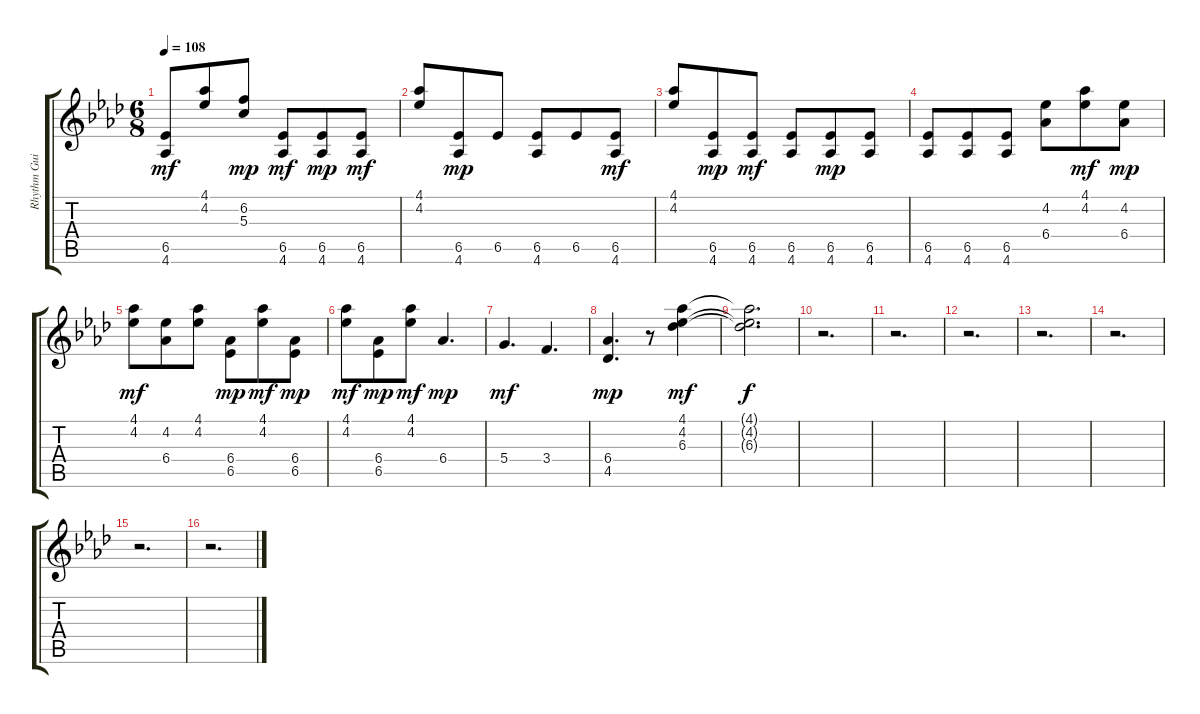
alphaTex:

\track ("Rhythm Guitar #1" "Rhythm Gui") {instrument overdrivenguitar}
\staff {score tabs}
\tuning (E4 B3 G3 D3 A2 E2) {hide}
\ts (6 8)
\tempo 108
\clef g2
\ks ab
(6.5 4.6).8{dy mf} (4.1 4.2).8 (6.2 5.3).8{dy mp} (6.5 4.6).8{dy mf} (6.5 4.6).8{dy mp} (6.5 4.6).8{dy mf} |
(4.1 4.2).8 (6.5 4.6).8{dy mp} 6.5.8 (6.5 4.6).8 6.5.8 (6.5 4.6).8{dy mf} |
(4.1 4.2).8 (6.5 4.6).8{dy mp} (6.5 4.6).8{dy mf} (6.5 4.6).8 (6.5 4.6).8{dy mp} (6.5 4.6).8 |
(6.5 4.6).8 (6.5 4.6).8 (6.5 4.6).8 (4.2 6.4).8 (4.1 4.2).8{dy mf} (4.2 6.4).8{dy mp} |
(4.1 4.2).8{dy mf} (4.2 6.4).8 (4.1 4.2).8 (6.4 6.5).8{dy mp} (4.1 4.2).8{dy mf} (6.4 6.5).8{dy mp} |
(4.1 4.2).8{dy mf} (6.4 6.5).8{dy mp} (4.1 4.2).8{dy mf} 6.4.4{d dy mp} |
5.4.4{d dy mf} 3.4.4{d} |
(6.4 4.5).4{d dy mp} r.8 (4.1 4.2 6.3).4{dy mf} |
(4.1{t} 4.2{t} 6.3{t}).2{d dy f} |
r.2{d} |
r.2{d} |
r.2{d} |
r.2{d} |
r.2{d} |
r.2{d} |
r.2{d}
